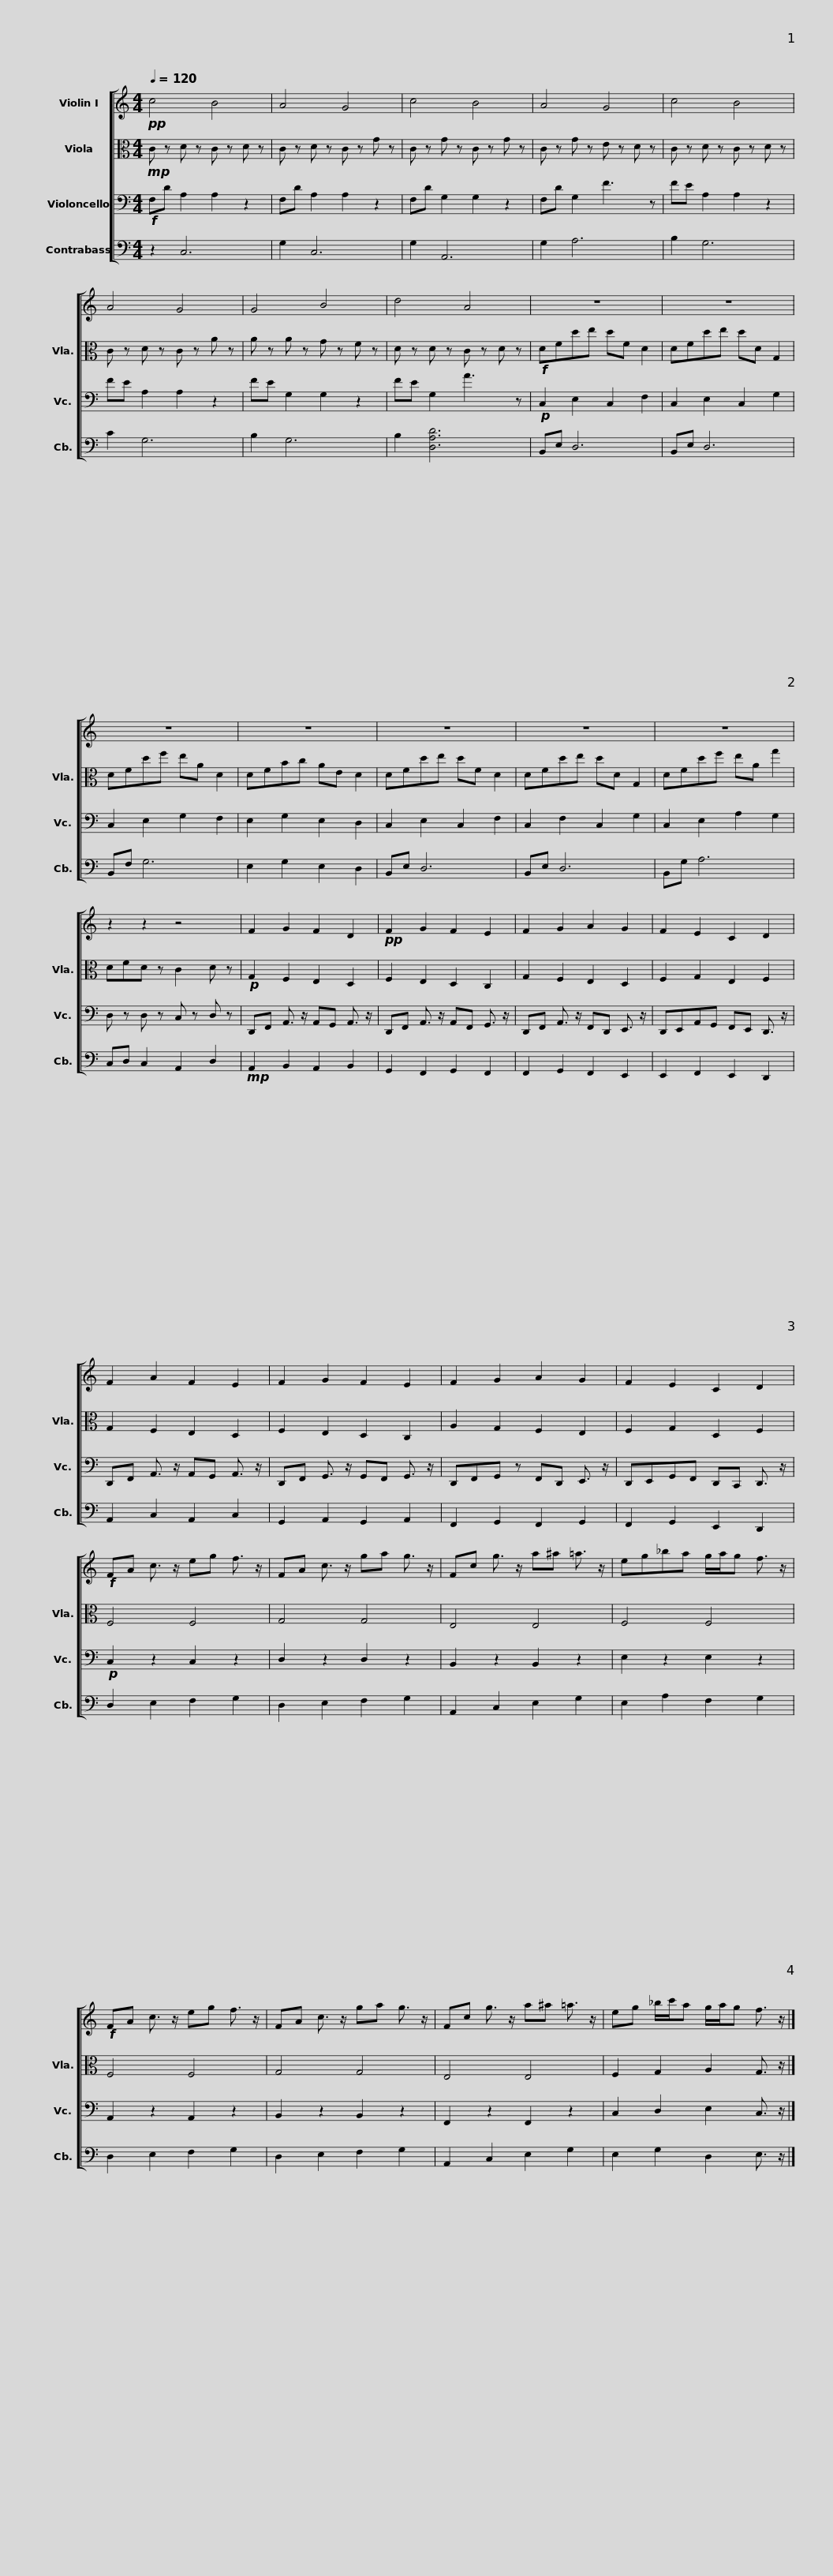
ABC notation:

X:1
%%score [ 1 2 3 4 ]
L:1/8
Q:1/4=120
M:4/4
I:linebreak $
K:C
V:1 treble
V:2 alto
V:3 bass
V:4 bass transpose=-12
V:1
!pp! c4 B4 | A4 G4 | c4 B4 | A4 G4 | c4 B4 |$ %5
 A4 G4 | G4 B4 | d4 A4 | z8 |$ z8 | %10
 z8 | z8 | z8 | z8 |$ z8 | %15
 z2 z2 z4 | F2 G2 F2 D2 |!pp! F2 G2 F2 E2 | F2 G2 A2 G2 |$ F2 E2 C2 D2 | %20
 F2 A2 F2 E2 | F2 G2 F2 E2 | F2 G2 A2 G2 |$ F2 E2 C2 D2 |!f! FA c3/2 z/ eg f3/2 z/ | %25
 FA c3/2 z/ ga g3/2 z/ | Fc g3/2 z/ a^a =a3/2 z/ |$ eg_ba g/a/g f3/2 z/ |!f! FA c3/2 z/ eg f3/2 z/ | FA c3/2 z/ ga g3/2 z/ | %30
 Fc g3/2 z/ a^a =a3/2 z/ |$ eg _b/c'/a g/a/g f3/2 z/ |] %32
V:2
!mp! C z D z C z D z | C z D z C z G z | C z G z C z G z | C z G z E z D z | C z D z C z D z |$ %5
 C z D z C z A z | A z A z G z F z | D z D z C z D z |!f! DFde dF D2 |$ DFde dD G,2 | %10
 DFdf eA D2 | DFBc AE D2 | DFde dF D2 | DFde dD G,2 |$ DFdf eA g2 | %15
 DFD z C2 D z |!p! G,2 F,2 E,2 D,2 | F,2 E,2 D,2 C,2 | G,2 F,2 E,2 D,2 |$ F,2 G,2 E,2 F,2 | %20
 G,2 F,2 E,2 D,2 | F,2 E,2 D,2 C,2 | A,2 G,2 F,2 E,2 |$ F,2 G,2 D,2 F,2 | F,4 F,4 | %25
 G,4 G,4 | E,4 E,4 |$ F,4 F,4 | F,4 F,4 | G,4 G,4 | %30
 E,4 E,4 |$ F,2 G,2 A,2 G,3/2 z/ |] %32
V:3
!f! F,D A,2 A,2 z2 | F,D A,2 A,2 z2 | F,D G,2 G,2 z2 | F,D G,2 F3 z | FE A,2 A,2 z2 |$ %5
 FE A,2 A,2 z2 | FE G,2 G,2 z2 | FE G,2 A3 z |!p! C,2 E,2 C,2 F,2 |$ C,2 E,2 C,2 G,2 | %10
 C,2 E,2 G,2 F,2 | E,2 G,2 E,2 D,2 | C,2 E,2 C,2 F,2 | C,2 F,2 C,2 G,2 |$ C,2 E,2 A,2 G,2 | %15
 D, z D, z C, z D, z | D,,F,, A,,3/2 z/ A,,G,, A,,3/2 z/ | D,,F,, A,,3/2 z/ A,,F,, G,,3/2 z/ | D,,F,, A,,3/2 z/ F,,D,, E,,3/2 z/ |$ D,,E,,A,,G,, F,,E,, D,,3/2 z/ | %20
 D,,F,, A,,3/2 z/ A,,G,, A,,3/2 z/ | D,,F,, G,,3/2 z/ G,,F,, G,,3/2 z/ | D,,F,,G,, z F,,D,, E,,3/2 z/ |$ D,,E,,G,,F,, D,,C,, D,,3/2 z/ |!p! C,2 z2 C,2 z2 | %25
 D,2 z2 D,2 z2 | B,,2 z2 B,,2 z2 |$ E,2 z2 E,2 z2 | A,,2 z2 A,,2 z2 | B,,2 z2 B,,2 z2 | %30
 F,,2 z2 F,,2 z2 |$ C,2 D,2 E,2 C,3/2 z/ |] %32
V:4
 z2 C,6 | G,2 C,6 | G,2 A,,6 | G,2 A,6 | B,2 G,6 |$ %5
 C2 G,6 | B,2 G,6 | B,2 [D,A,D]6 | B,,E, D,6 |$ B,,E, D,6 | %10
 B,,F, G,6 | E,2 G,2 E,2 D,2 | B,,E, D,6 | B,,E, D,6 |$ B,,G, A,6 | %15
 C,D, C,2 A,,2 D,2 |!mp! A,,2 B,,2 A,,2 B,,2 | G,,2 F,,2 G,,2 F,,2 | F,,2 G,,2 F,,2 E,,2 |$ E,,2 F,,2 E,,2 D,,2 | %20
 A,,2 C,2 A,,2 C,2 | G,,2 A,,2 G,,2 A,,2 | F,,2 G,,2 F,,2 G,,2 |$ F,,2 G,,2 E,,2 D,,2 | D,2 E,2 F,2 G,2 | %25
 D,2 E,2 F,2 G,2 | A,,2 C,2 E,2 G,2 |$ E,2 A,2 F,2 G,2 | D,2 E,2 F,2 G,2 | D,2 E,2 F,2 G,2 | %30
 A,,2 C,2 E,2 G,2 |$ E,2 G,2 D,2 E,3/2 z/ |] %32
